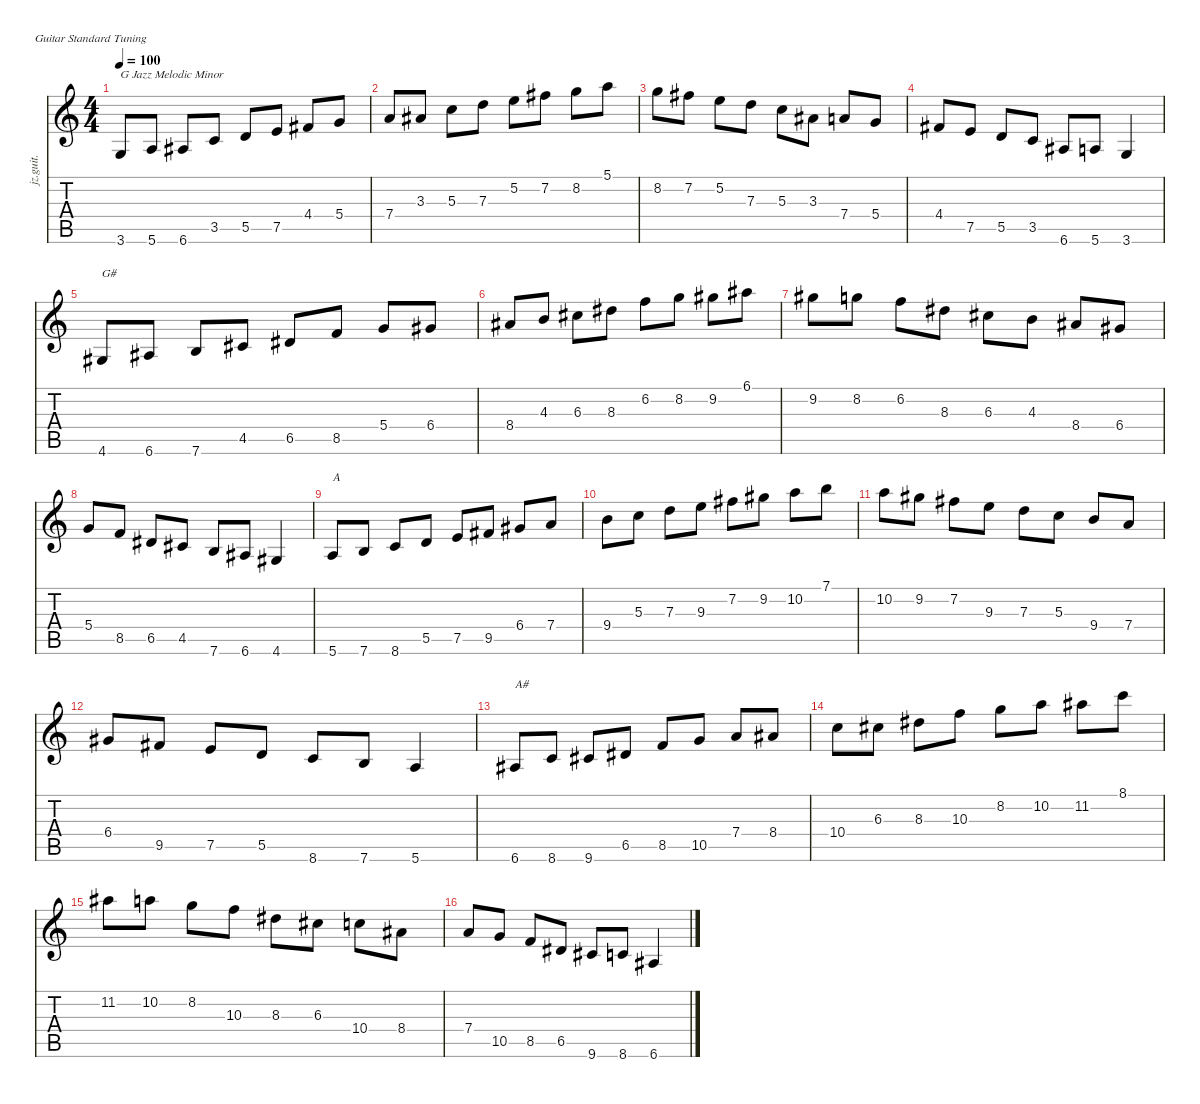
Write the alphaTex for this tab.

\defaultSystemsLayout 4
\hideDynamics
\bracketExtendMode nobrackets
\chordDiagramsInScore
\track ("Jazz Guitar" "jz.guit.") {defaultSystemsLayout 2 instrument electricguitarjazz}
\staff {score tabs}
\tuning (E4 B3 G3 D3 A2 E2)
\ts (4 4)
\tempo 100
\clef g2
\scale
0.27525
\ks c
3.6.8{txt "G Jazz Melodic Minor" dy mf beam Up} 5.6.8{beam Up} 6.6{acc #}.8{beam Up} 3.5.8{beam Up} 5.5.8{beam Up} 7.5.8{beam Up} 4.4{acc #}.8{beam Up} 5.4.8{beam Up} |
\scale
0.2443 7.4.8{beam Up} 3.3{acc #}.8{beam Up} 5.3.8{beam Down} 7.3.8{beam Down} 5.2.8{beam Down} 7.2{acc #}.8{beam Down} 8.2.8{beam Down} 5.1.8{beam Down} |
\scale
0.2443 8.2.8{beam Down} 7.2{acc #}.8{beam Down} 5.2.8{beam Down} 7.3.8{beam Down} 5.3.8{beam Down} 3.3{acc #}.8{beam Down} 7.4.8{beam Up} 5.4.8{beam Up} |
\scale
0.23615 4.4{acc #}.8{beam Up} 7.5.8{beam Up} 5.5.8{beam Up} 3.5.8{beam Up} 6.6{acc #}.8{beam Up} 5.6.8{beam Up} 3.6.4{beam Up} |
\scale
0.27525 4.6{acc #}.8{txt "G#" beam Up} 6.6{acc #}.8{beam Up} 7.6.8{beam Up} 4.5{acc #}.8{beam Up} 6.5{acc #}.8{beam Up} 8.5.8{beam Up} 5.4.8{beam Up} 6.4{acc #}.8{beam Up} |
\scale
0.2443 8.4{acc #}.8{beam Up} 4.3.8{beam Up} 6.3{acc #}.8{beam Down} 8.3{acc #}.8{beam Down} 6.2.8{beam Down} 8.2.8{beam Down} 9.2{acc #}.8{beam Down} 6.1{acc #}.8{beam Down} |
\scale
0.2443 9.2{acc #}.8{beam Down} 8.2.8{beam Down} 6.2.8{beam Down} 8.3{acc #}.8{beam Down} 6.3{acc #}.8{beam Down} 4.3.8{beam Down} 8.4{acc #}.8{beam Up} 6.4{acc #}.8{beam Up} |
\scale
0.23615 5.4.8{beam Up} 8.5.8{beam Up} 6.5{acc #}.8{beam Up} 4.5{acc #}.8{beam Up} 7.6.8{beam Up} 6.6{acc #}.8{beam Up} 4.6{acc #}.4{beam Up} |
\scale
0.27525 5.6.8{txt "A" beam Up} 7.6.8{beam Up} 8.6.8{beam Up} 5.5.8{beam Up} 7.5.8{beam Up} 9.5{acc #}.8{beam Up} 6.4{acc #}.8{beam Up} 7.4.8{beam Up} |
\scale
0.2443 9.4.8{beam Down} 5.3.8{beam Down} 7.3.8{beam Down} 9.3.8{beam Down} 7.2{acc #}.8{beam Down} 9.2{acc #}.8{beam Down} 10.2.8{beam Down} 7.1.8{beam Down} |
\scale
0.2443 10.2.8{beam Down} 9.2{acc #}.8{beam Down} 7.2{acc #}.8{beam Down} 9.3.8{beam Down} 7.3.8{beam Down} 5.3.8{beam Down} 9.4.8{beam Up} 7.4.8{beam Up} |
\scale
0.23615 6.4{acc #}.8{beam Up} 9.5{acc #}.8{beam Up} 7.5.8{beam Up} 5.5.8{beam Up} 8.6.8{beam Up} 7.6.8{beam Up} 5.6.4{beam Up} |
\scale
0.27525 6.6{acc #}.8{txt "A#" beam Up} 8.6.8{beam Up} 9.6{acc #}.8{beam Up} 6.5{acc #}.8{beam Up} 8.5.8{beam Up} 10.5.8{beam Up} 7.4.8{beam Up} 8.4{acc #}.8{beam Up} |
\scale
0.2443 10.4.8{beam Down} 6.3{acc #}.8{beam Down} 8.3{acc #}.8{beam Down} 10.3.8{beam Down} 8.2.8{beam Down} 10.2.8{beam Down} 11.2{acc #}.8{beam Down} 8.1.8{beam Down} |
\scale
0.2443 11.2{acc #}.8{beam Down} 10.2.8{beam Down} 8.2.8{beam Down} 10.3.8{beam Down} 8.3{acc #}.8{beam Down} 6.3{acc #}.8{beam Down} 10.4.8{beam Down} 8.4{acc #}.8{beam Down} |
\scale
0.23615 7.4.8{beam Up} 10.5.8{beam Up} 8.5.8{beam Up} 6.5{acc #}.8{beam Up} 9.6{acc #}.8{beam Up} 8.6.8{beam Up} 6.6{acc #}.4{beam Up}
